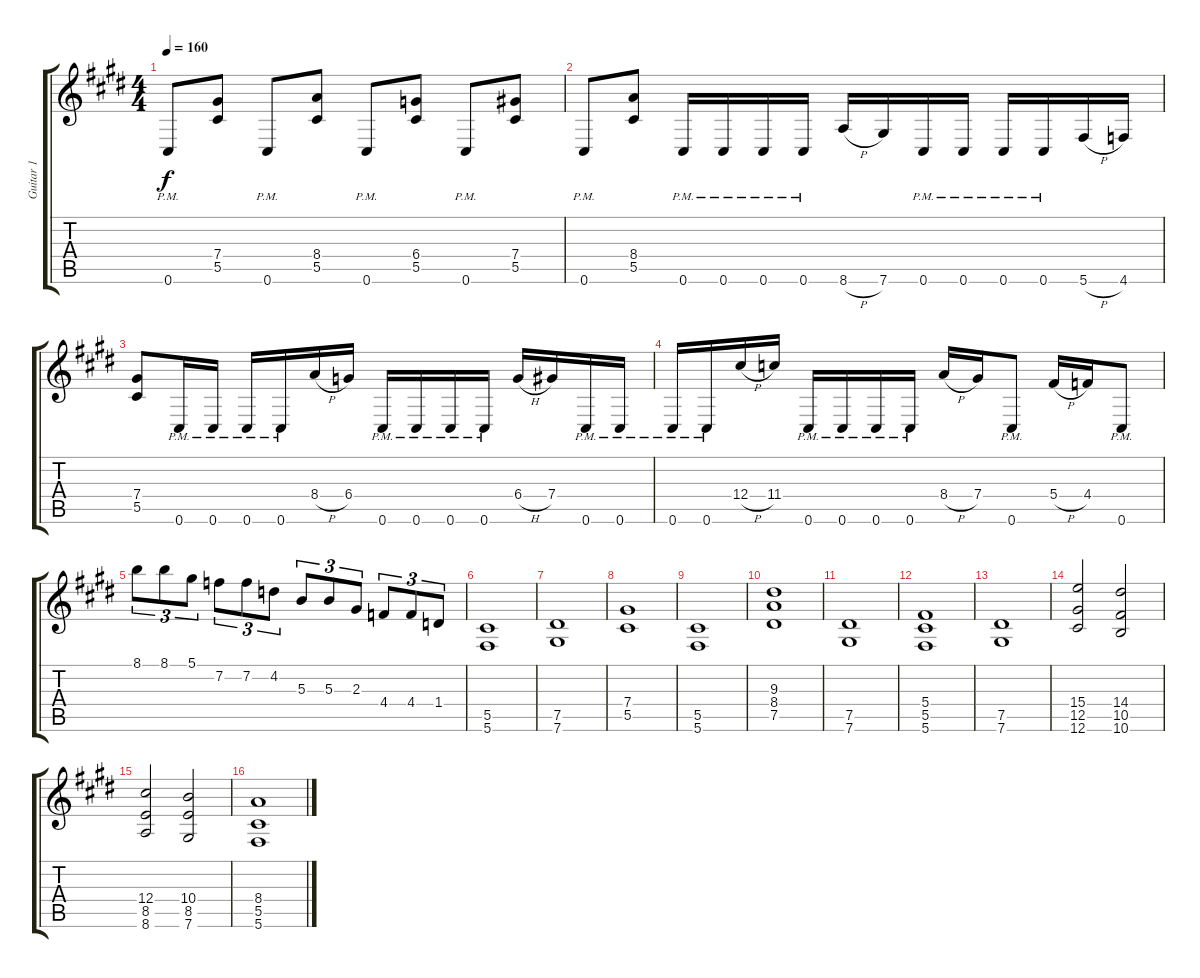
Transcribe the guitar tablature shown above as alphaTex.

\track ("Guitar 1" "Guitar 1") {instrument overdrivenguitar}
\staff {score tabs}
\tuning (Eb4 Bb3 Gb3 Db3 Ab2 Db2) {hide}
\ts (4 4)
\tempo 160
\clef g2
\ks e
0.6{pm}.8{dy f} (7.4 5.5).8 0.6{pm}.8 (8.4 5.5).8 0.6{pm}.8 (6.4 5.5).8 0.6{pm}.8 (7.4 5.5).8 |
0.6{pm}.8 (8.4 5.5).8 0.6{pm}.16 0.6{pm}.16 0.6{pm}.16 0.6{pm}.16 8.6{h}.16 7.6.16 0.6{pm}.16 0.6{pm}.16 0.6{pm}.16 0.6{pm}.16 5.6{h}.16 4.6.16 |
(7.4 5.5).8 0.6{pm}.16 0.6{pm}.16 0.6{pm}.16 0.6{pm}.16 8.4{h}.16 6.4.16 0.6{pm}.16 0.6{pm}.16 0.6{pm}.16 0.6{pm}.16 6.4{h}.16 7.4.16 0.6{pm}.16 0.6{pm}.16 |
0.6{pm}.16 0.6{pm}.16 12.4{h}.16 11.4.16 0.6{pm}.16 0.6{pm}.16 0.6{pm}.16 0.6{pm}.16 8.4{h}.16 7.4.16 0.6{pm}.8 5.4{h}.16 4.4.16 0.6{pm}.8 |
8.1.8{tu (3 2)} 8.1.8{tu (3 2)} 5.1.8{tu (3 2)} 7.2.8{tu (3 2)} 7.2.8{tu (3 2)} 4.2.8{tu (3 2)} 5.3.8{tu (3 2)} 5.3.8{tu (3 2)} 2.3.8{tu (3 2)} 4.4.8{tu (3 2)} 4.4.8{tu (3 2)} 1.4.8{tu (3 2)} |
(5.5 5.6).1 |
(7.5 7.6).1 |
(7.4 5.5).1 |
(5.5 5.6).1 |
(9.3 8.4 7.5).1 |
(7.5 7.6).1 |
(5.4 5.5 5.6).1 |
(7.5 7.6).1 |
(15.4 12.5 12.6).2 (14.4 10.5 10.6).2 |
(12.4 8.5 8.6).2 (10.4 8.5 7.6).2 |
(8.4 5.5 5.6).1
